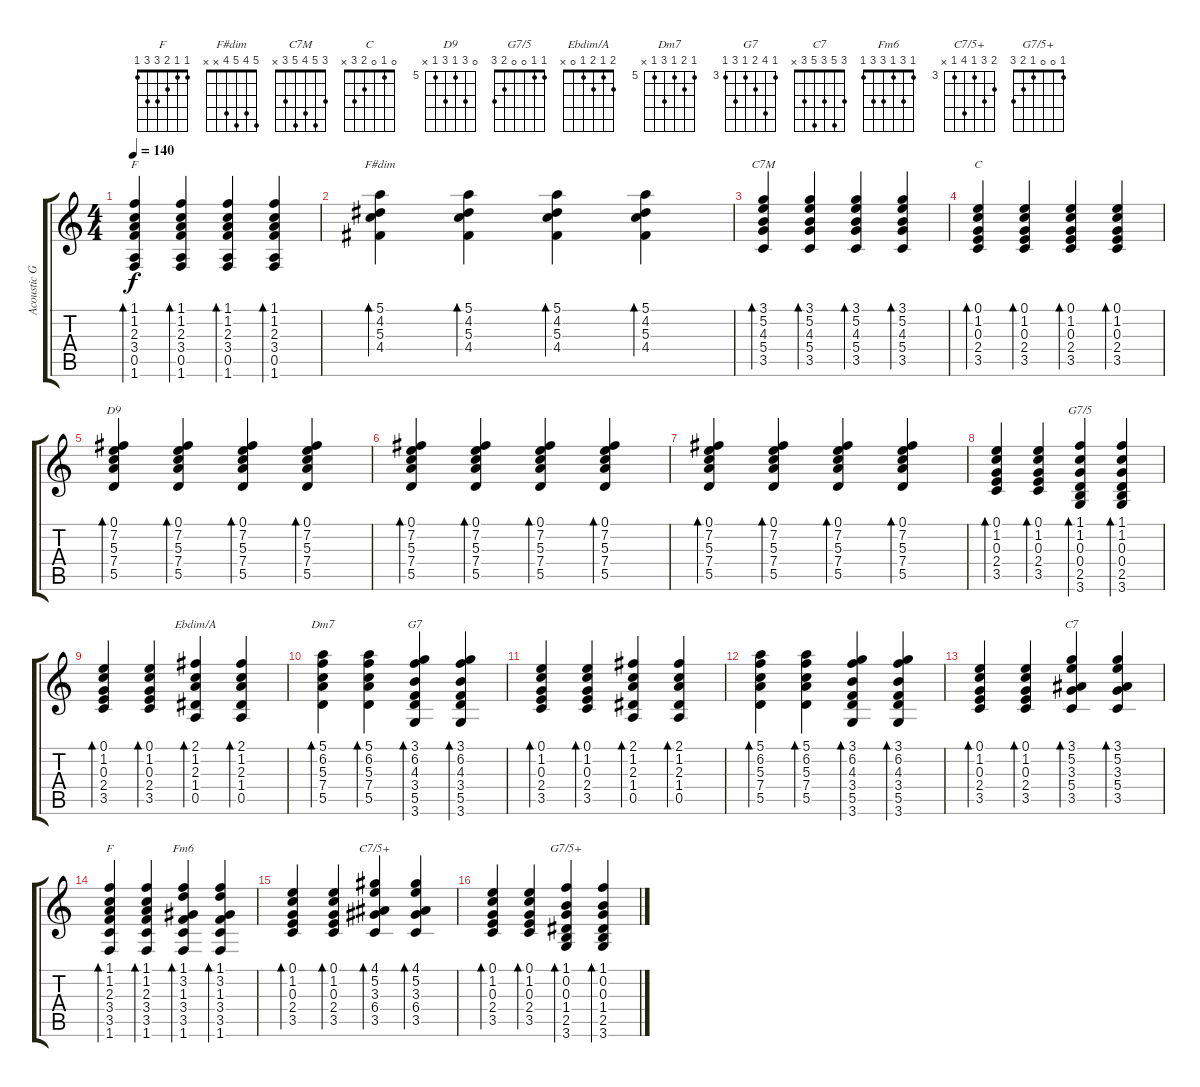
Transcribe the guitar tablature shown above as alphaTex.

\track ("Acoustic Guitar" "Acoustic G") {instrument acousticguitarnylon}
\staff {score tabs}
\tuning (E4 B3 G3 D3 A2 E2) {hide}
\chord ("F" 1 1 2 3 0 1)
\chord ("F#dim" 5 4 5 4 x x)
\chord ("C7M" 3 5 4 5 3 x)
\chord ("C" 0 1 0 2 3 x)
\chord ("D9" 0 7 5 7 5 x) {firstfret 5}
\chord ("G7/5" 1 1 0 0 2 3)
\chord ("Ebdim/A" 2 1 2 1 0 x)
\chord ("Dm7" 5 6 5 7 5 x) {firstfret 5}
\chord ("G7" 3 6 4 3 5 3) {firstfret 3}
\chord ("C7" 3 5 3 5 3 x)
\chord ("F" 1 1 2 3 3 1)
\chord ("Fm6" 1 3 1 3 3 1)
\chord ("C7/5+" 4 5 3 6 3 x) {firstfret 3}
\chord ("G7/5+" 1 0 0 1 2 3)
\ts (4 4)
\tempo 140
\clef g2
\ks c
(1.1 1.2 2.3 3.4 0.5 1.6).4{bd 240 ch "F" dy f} (1.1 1.2 2.3 3.4 0.5 1.6).4{bd 240} (1.1 1.2 2.3 3.4 0.5 1.6).4{bd 240} (1.1 1.2 2.3 3.4 0.5 1.6).4{bd 240} |
(5.1 4.2 5.3 4.4).4{bd 240 ch "F#dim"} (5.1 4.2 5.3 4.4).4{bd 240} (5.1 4.2 5.3 4.4).4{bd 240} (5.1 4.2 5.3 4.4).4{bd 240} |
(3.1 5.2 4.3 5.4 3.5).4{bd 240 ch "C7M"} (3.1 5.2 4.3 5.4 3.5).4{bd 240} (3.1 5.2 4.3 5.4 3.5).4{bd 240} (3.1 5.2 4.3 5.4 3.5).4{bd 240} |
(0.1 1.2 0.3 2.4 3.5).4{bd 240 ch "C"} (0.1 1.2 0.3 2.4 3.5).4{bd 240} (0.1 1.2 0.3 2.4 3.5).4{bd 240} (0.1 1.2 0.3 2.4 3.5).4{bd 240} |
(0.1 7.2 5.3 7.4 5.5).4{bd 240 ch "D9"} (0.1 7.2 5.3 7.4 5.5).4{bd 240} (0.1 7.2 5.3 7.4 5.5).4{bd 240} (0.1 7.2 5.3 7.4 5.5).4{bd 240} |
(0.1 7.2 5.3 7.4 5.5).4{bd 240} (0.1 7.2 5.3 7.4 5.5).4{bd 240} (0.1 7.2 5.3 7.4 5.5).4{bd 240} (0.1 7.2 5.3 7.4 5.5).4{bd 240} |
(0.1 7.2 5.3 7.4 5.5).4{bd 240} (0.1 7.2 5.3 7.4 5.5).4{bd 240} (0.1 7.2 5.3 7.4 5.5).4{bd 240} (0.1 7.2 5.3 7.4 5.5).4{bd 240} |
(0.1 1.2 0.3 2.4 3.5).4{bd 240} (0.1 1.2 0.3 2.4 3.5).4{bd 240} (1.1 1.2 0.3 0.4 2.5 3.6).4{bd 240 ch "G7/5"} (1.1 1.2 0.3 0.4 2.5 3.6).4{bd 240} |
(0.1 1.2 0.3 2.4 3.5).4{bd 240} (0.1 1.2 0.3 2.4 3.5).4{bd 240} (2.1 1.2 2.3 1.4 0.5).4{bd 240 ch "Ebdim/A"} (2.1 1.2 2.3 1.4 0.5).4{bd 240} |
(5.1 6.2 5.3 7.4 5.5).4{bd 240 ch "Dm7"} (5.1 6.2 5.3 7.4 5.5).4{bd 240} (3.1 6.2 4.3 3.4 5.5 3.6).4{bd 240 ch "G7"} (3.1 6.2 4.3 3.4 5.5 3.6).4{bd 240} |
(0.1 1.2 0.3 2.4 3.5).4{bd 240} (0.1 1.2 0.3 2.4 3.5).4{bd 240} (2.1 1.2 2.3 1.4 0.5).4{bd 240} (2.1 1.2 2.3 1.4 0.5).4{bd 240} |
(5.1 6.2 5.3 7.4 5.5).4{bd 240} (5.1 6.2 5.3 7.4 5.5).4{bd 240} (3.1 6.2 4.3 3.4 5.5 3.6).4{bd 240} (3.1 6.2 4.3 3.4 5.5 3.6).4{bd 240} |
(0.1 1.2 0.3 2.4 3.5).4{bd 240} (0.1 1.2 0.3 2.4 3.5).4{bd 240} (3.1 5.2 3.3 5.4 3.5).4{bd 240 ch "C7"} (3.1 5.2 3.3 5.4 3.5).4{bd 240} |
(1.1 1.2 2.3 3.4 3.5 1.6).4{bd 240 ch "F"} (1.1 1.2 2.3 3.4 3.5 1.6).4{bd 240} (1.1 3.2 1.3 3.4 3.5 1.6).4{bd 240 ch "Fm6"} (1.1 3.2 1.3 3.4 3.5 1.6).4{bd 240} |
(0.1 1.2 0.3 2.4 3.5).4{bd 240} (0.1 1.2 0.3 2.4 3.5).4{bd 240} (4.1 5.2 3.3 6.4 3.5).4{bd 240 ch "C7/5+"} (4.1 5.2 3.3 6.4 3.5).4{bd 240} |
(0.1 1.2 0.3 2.4 3.5).4{bd 240} (0.1 1.2 0.3 2.4 3.5).4{bd 240} (1.1 0.2 0.3 1.4 2.5 3.6).4{bd 240 ch "G7/5+"} (1.1 0.2 0.3 1.4 2.5 3.6).4{bd 240}
